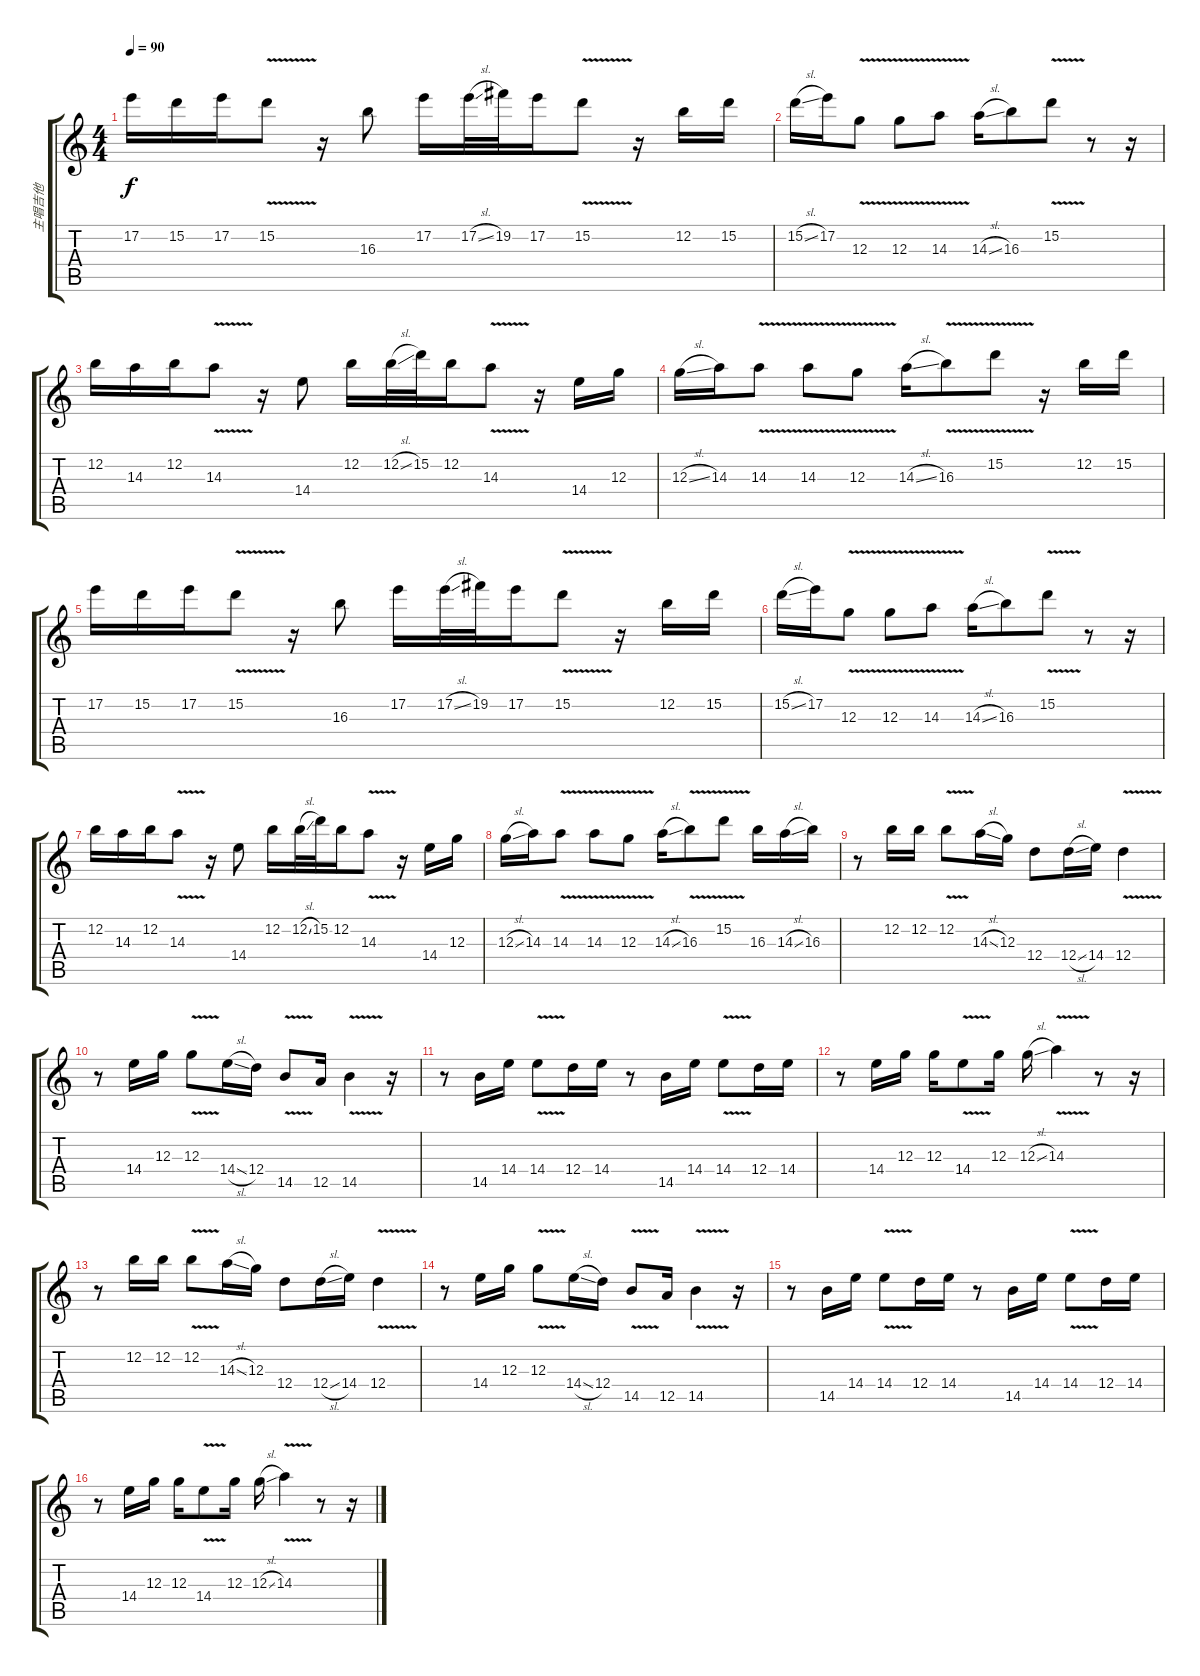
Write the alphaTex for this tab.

\track ("主唱吉他" "主唱吉他") {instrument acousticguitarsteel}
\staff {score tabs}
\tuning (E4 B3 G3 D3 A2 E2) {hide}
\ts (4 4)
\tempo 90
\clef g2
\ks c
17.2.16{dy f} 15.2.16 17.2.16 15.2{v}.8 r.16 16.3.8 17.2.16 17.2{sl}.32 19.2.32 17.2.16 15.2{v}.8 r.16 12.2.16 15.2.16 |
15.2{sl}.16 17.2.16 12.3{v}.8 12.3{v}.8 14.3{v}.8 14.3{sl}.16 16.3.8 15.2{v}.8 r.8 r.16 |
12.2.16 14.3.16 12.2.16 14.3{v}.8 r.16 14.4.8 12.2.16 12.2{sl}.32 15.2.32 12.2.16 14.3{v}.8 r.16 14.4.16 12.3.16 |
12.3{sl}.16 14.3.16 14.3{v}.8 14.3{v}.8 12.3{v}.8 14.3{sl}.16 16.3{v}.8 15.2{v}.8 r.16 12.2.16 15.2.16 |
17.2.16 15.2.16 17.2.16 15.2{v}.8 r.16 16.3.8 17.2.16 17.2{sl}.32 19.2.32 17.2.16 15.2{v}.8 r.16 12.2.16 15.2.16 |
15.2{sl}.16 17.2.16 12.3{v}.8 12.3{v}.8 14.3{v}.8 14.3{sl}.16 16.3.8 15.2{v}.8 r.8 r.16 |
12.2.16 14.3.16 12.2.16 14.3{v}.8 r.16 14.4.8 12.2.16 12.2{sl}.32 15.2.32 12.2.16 14.3{v}.8 r.16 14.4.16 12.3.16 |
12.3{sl}.16 14.3.16 14.3{v}.8 14.3{v}.8 12.3{v}.8 14.3{sl}.16 16.3{v}.8 15.2{v}.8 16.3.16 14.3{sl}.16 16.3.16 |
r.8 12.2.16 12.2.16 12.2{v}.8 14.3{sl}.16 12.3.16 12.4.8 12.4{sl}.16 14.4.16 12.4{v}.4 |
r.8 14.4.16 12.3.16 12.3{v}.8 14.4{sl}.16 12.4.16 14.5{v}.8 12.5.16 14.5{v}.4 r.16 |
r.8 14.5.16 14.4.16 14.4{v}.8 12.4.16 14.4.16 r.8 14.5.16 14.4.16 14.4{v}.8 12.4.16 14.4.16 |
r.8 14.4.16 12.3.16 12.3.16 14.4{v}.8 12.3.16 12.3{sl}.16 14.3{v}.4 r.8 r.16 |
r.8 12.2.16 12.2.16 12.2{v}.8 14.3{sl}.16 12.3.16 12.4.8 12.4{sl}.16 14.4.16 12.4{v}.4 |
r.8 14.4.16 12.3.16 12.3{v}.8 14.4{sl}.16 12.4.16 14.5{v}.8 12.5.16 14.5{v}.4 r.16 |
r.8 14.5.16 14.4.16 14.4{v}.8 12.4.16 14.4.16 r.8 14.5.16 14.4.16 14.4{v}.8 12.4.16 14.4.16 |
r.8 14.4.16 12.3.16 12.3.16 14.4{v}.8 12.3.16 12.3{sl}.16 14.3{v}.4 r.8 r.16
